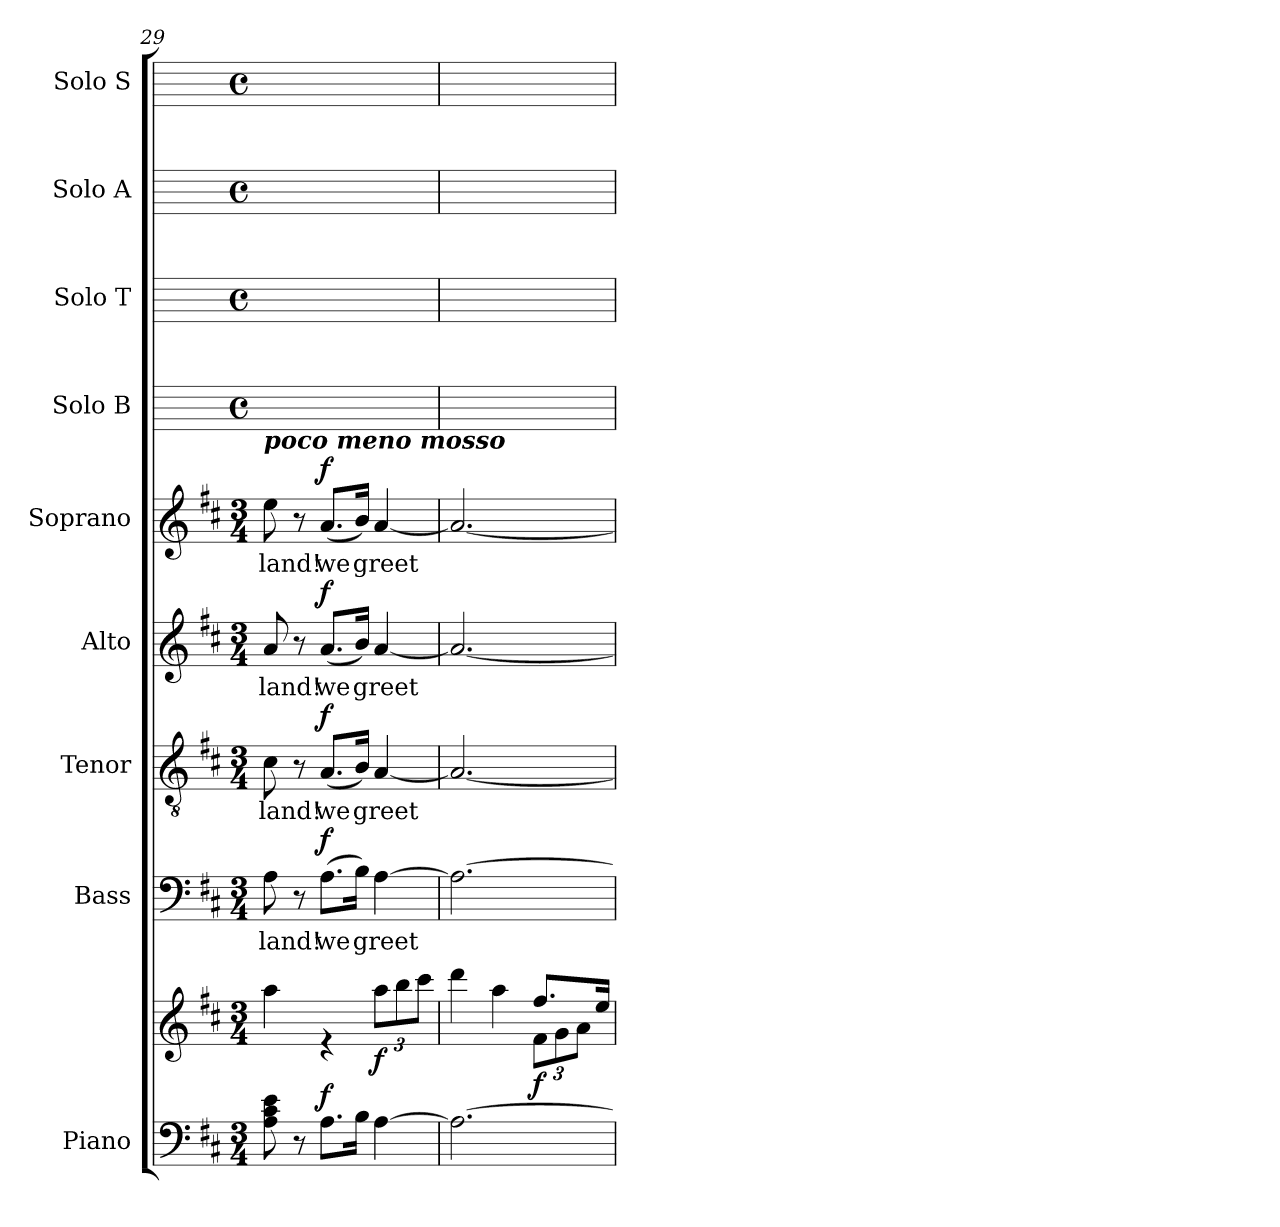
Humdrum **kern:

**kern	**kern	**dynam	**kern	**text	**dynam	**kern	**text	**dynam	**kern	**text	**dynam	**kern	**text	**dynam	**kern	**kern	**kern	**kern
*part9	*part9	*part9	*part8	*part8	*part8	*part7	*part7	*part7	*part6	*part6	*part6	*part5	*part5	*part5	*part4	*part3	*part2	*part1
*staff10	*staff9	*staff9/10	*staff8	*staff8	*staff8	*staff7	*staff7	*staff7	*staff6	*staff6	*staff6	*staff5	*staff5	*staff5	*staff4	*staff3	*staff2	*staff1
*I"Piano	*	*	*I"Bass	*	*	*I"Tenor	*	*	*I"Alto	*	*	*I"Soprano	*	*	*I"Solo B	*I"Solo T	*I"Solo A	*I"Solo S
*I'Piano	*	*	*I'Bass	*	*	*I'Tenor	*	*	*I'Alto	*	*	*I'Soprano	*	*	*I'Solo B	*I'Solo T	*I'Solo A	*I'Solo S
*clefF4	*clefG2	*	*clefF4	*	*	*clefGv2	*	*	*clefG2	*	*	*clefG2	*	*	*	*	*	*
*k[f#c#]	*k[f#c#]	*	*k[f#c#]	*	*	*k[f#c#]	*	*	*k[f#c#]	*	*	*k[f#c#]	*	*	*	*	*	*
*D:	*D:	*	*D:	*	*	*D:	*	*	*D:	*	*	*D:	*	*	*	*	*	*
*M3/4	*M3/4	*	*M3/4	*	*	*M3/4	*	*	*M3/4	*	*	*M3/4	*	*	*M4/4	*M4/4	*M4/4	*M4/4
*	*	*	*	*	*	*	*	*	*	*	*	*	*	*	*met(c)	*met(c)	*met(c)	*met(c)
=29	=29	=29	=29	=29	=29	=29	=29	=29	=29	=29	=29	=29	=29	=29	=29	=29	=29	=29
!	!	!	!	!	!	!	!	!	!	!	!	!LO:TX:a:Bi:t=poco meno mosso	!	!	!	!	!	!
!	!LO:TX:b:Bi:t=poco meno mosso	!	!	!	!	!	!	!	!	!	!	!	!	!	!	!	!	!
!	!LO:N:vis=1	!	!	!LO:LY:b	!	!	!LO:LY:b	!	!	!LO:LY:b	!	!	!LO:LY:b	!	!	!	!	!
*	*^	*	*	*	*	*	*	*	*	*	*	*	*	*	*	*	*	*
8A 8c# 8e	2.ryy	4aa\	.	8A	land!	.	8c#	land!	.	8a	land!	.	8ee	land!	.	2.r	2.r	2.r	2.r
8r	.	.	.	8r	.	.	8r	.	.	8r	.	.	8r	.	.	.	.	.	.
!	!	!	!LO:DY:a=2	!	!LO:LY:b	!LO:DY:b	!	!LO:LY:b	!LO:DY:b	!	!LO:LY:b	!LO:DY:b	!	!LO:LY:b	!LO:DY:b	!	!	!	!
8.AL	.	4r	f	(>8.AL	we	f	(<8.AL	we	f	(<8.aL	we	f	(<8.aL	we	f	.	.	.	.
16BJ	.	.	.	16BJ)	.	.	16BJ)	.	.	16bJ)	.	.	16bJ)	.	.	.	.	.	.
!	!	!	!LO:DY:b	!	!LO:LY:b	!	!	!LO:LY:b	!	!	!LO:LY:b	!	!	!LO:LY:b	!	!	!	!	!
[4A	.	12aa\L	f	[4A	greet	.	[4A	greet	.	[4a	greet	.	[4a	greet	.	.	.	.	.
.	.	12bb\	.	.	.	.	.	.	.	.	.	.	.	.	.	.	.	.	.
.	.	12ccc#\J	.	.	.	.	.	.	.	.	.	.	.	.	.	.	.	.	.
=30	=30	=30	=30	=30	=30	=30	=30	=30	=30	=30	=30	=30	=30	=30	=30	=30	=30	=30	=30
2.A_	4ryy	4ddd\	.	2.A_	.	.	2.A_	.	.	2.a_	.	.	2.a_	.	.	2.r	2.r	2.r	2.r
.	4ryy	4aa\	.	.	.	.	.	.	.	.	.	.	.	.	.	.	.	.	.
!	!	!	!LO:DY:b	!	!	!	!	!	!	!	!	!	!	!	!	!	!	!	!
.	8.ff#/L	12f#\L	f	.	.	.	.	.	.	.	.	.	.	.	.	.	.	.	.
.	.	12g\	.	.	.	.	.	.	.	.	.	.	.	.	.	.	.	.	.
.	.	12a\J	.	.	.	.	.	.	.	.	.	.	.	.	.	.	.	.	.
.	16ee/J	.	.	.	.	.	.	.	.	.	.	.	.	.	.	.	.	.	.
*	*v	*v	*	*	*	*	*	*	*	*	*	*	*	*	*	*	*	*	*
=	=	=	=	=	=	=	=	=	=	=	=	=	=	=	=	=	=	=
*-	*-	*-	*-	*-	*-	*-	*-	*-	*-	*-	*-	*-	*-	*-	*-	*-	*-	*-
